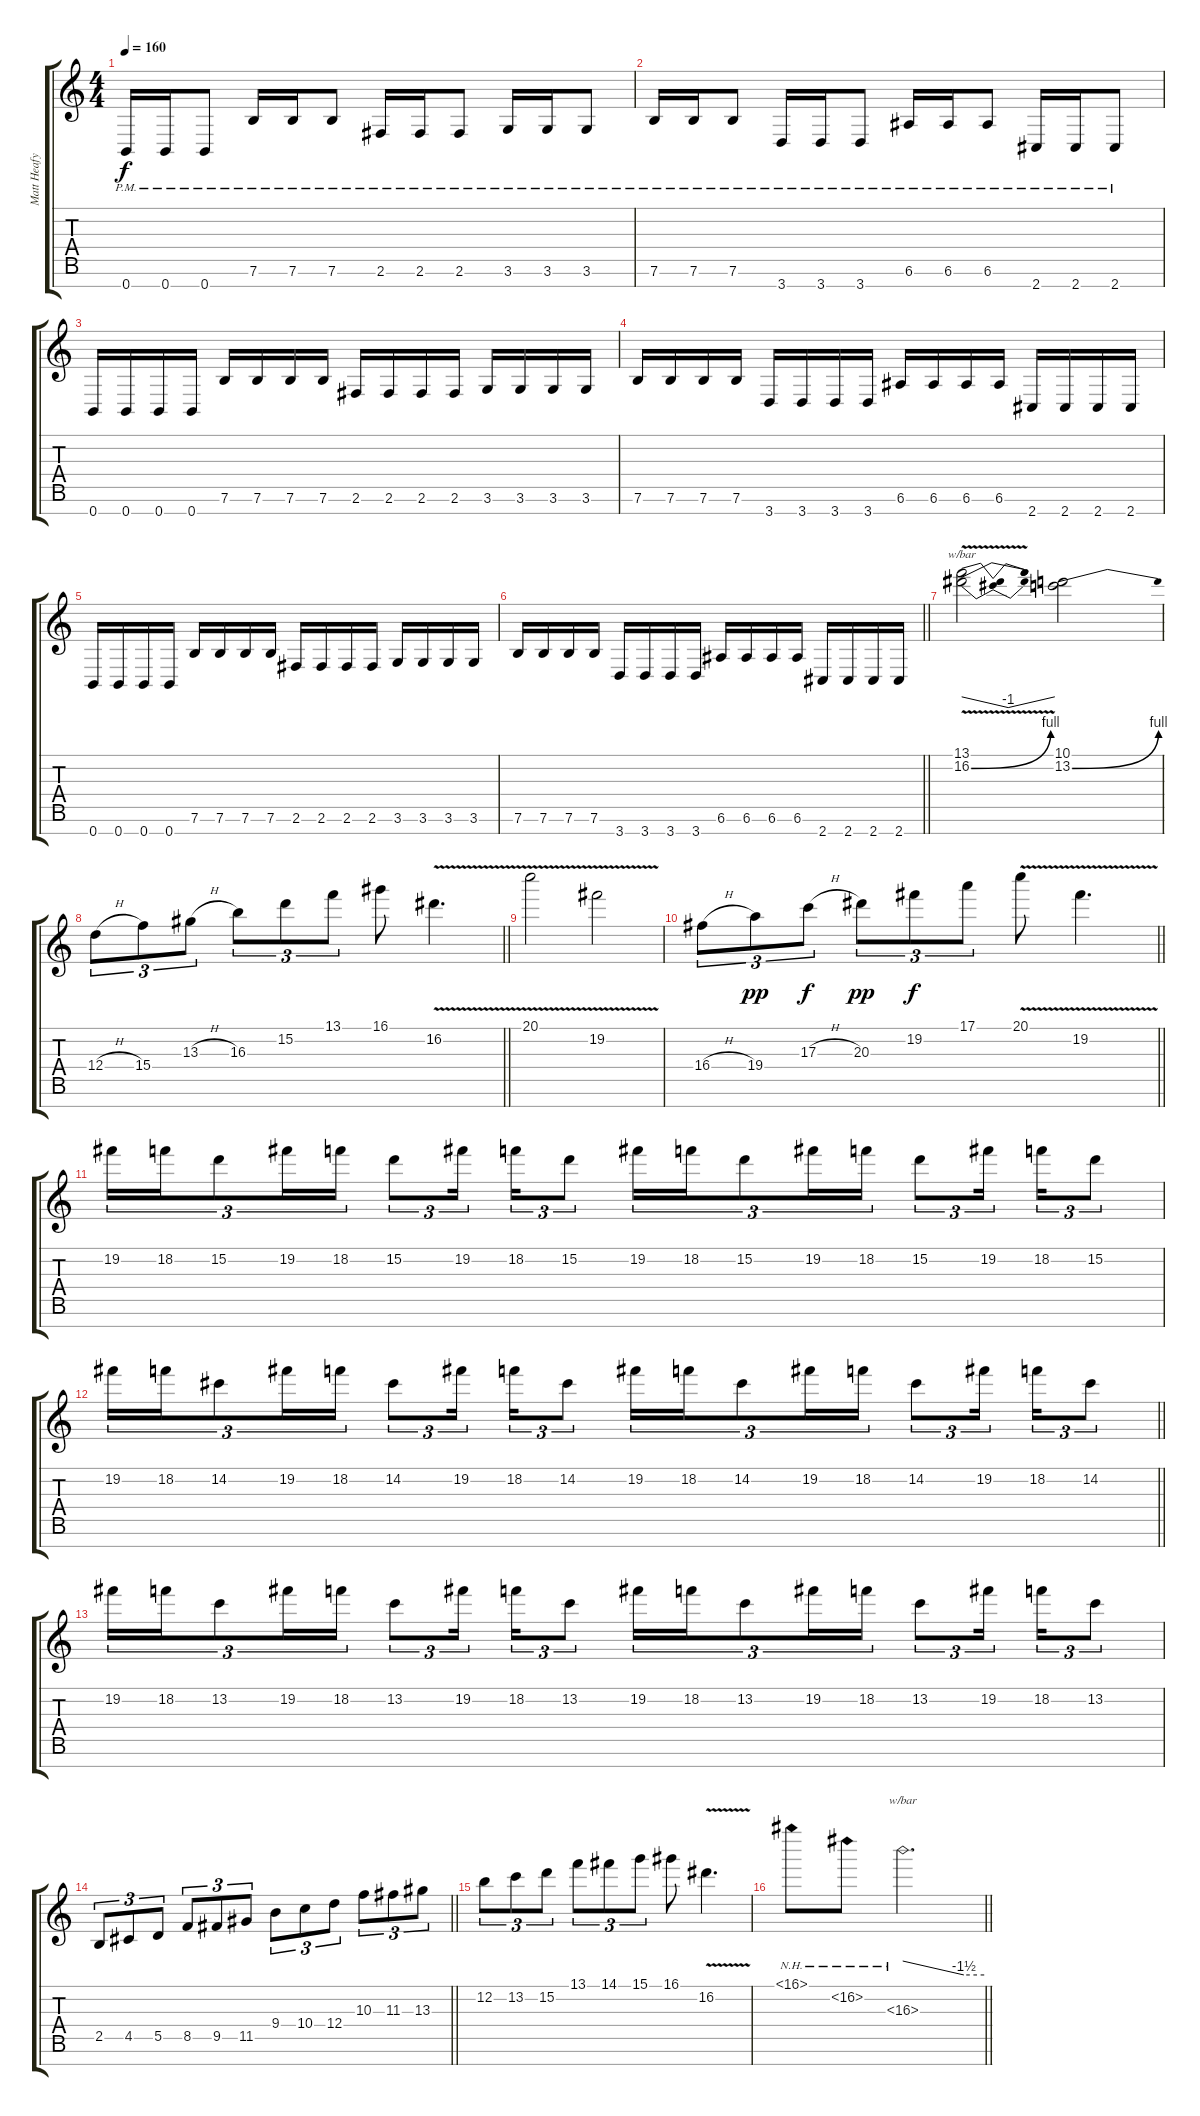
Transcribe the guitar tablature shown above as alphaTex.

\track ("Matt Heafy" "Matt Heafy") {instrument distortionguitar}
\staff {score tabs}
\tuning (E4 B3 G3 D3 A2 E2 B1) {hide}
\ts (4 4)
\tempo 160
\clef g2
\ks c
0.7{pm}.16{dy f} 0.7{pm}.16 0.7{pm}.8 7.6{pm}.16 7.6{pm}.16 7.6{pm}.8 2.6{pm}.16 2.6{pm}.16 2.6{pm}.8 3.6{pm}.16 3.6{pm}.16 3.6{pm}.8 |
7.6{pm}.16 7.6{pm}.16 7.6{pm}.8 3.7{pm}.16 3.7{pm}.16 3.7{pm}.8 6.6{pm}.16 6.6{pm}.16 6.6{pm}.8 2.7{pm}.16 2.7{pm}.16 2.7{pm}.8 |
0.7.16 0.7.16 0.7.16 0.7.16 7.6.16 7.6.16 7.6.16 7.6.16 2.6.16 2.6.16 2.6.16 2.6.16 3.6.16 3.6.16 3.6.16 3.6.16 |
7.6.16 7.6.16 7.6.16 7.6.16 3.7.16 3.7.16 3.7.16 3.7.16 6.6.16 6.6.16 6.6.16 6.6.16 2.7.16 2.7.16 2.7.16 2.7.16 |
0.7.16 0.7.16 0.7.16 0.7.16 7.6.16 7.6.16 7.6.16 7.6.16 2.6.16 2.6.16 2.6.16 2.6.16 3.6.16 3.6.16 3.6.16 3.6.16 |
\barLineRight lightlight
7.6.16 7.6.16 7.6.16 7.6.16 3.7.16 3.7.16 3.7.16 3.7.16 6.6.16 6.6.16 6.6.16 6.6.16 2.7.16 2.7.16 2.7.16 2.7.16 |
\section ("" "")
(13.1 16.2{be (bend 0 0 60 4) v}).2{tbe (dip default 0 0 30 -4 60 0)} (10.1 13.2{be (bend 0 0 60 4)}).2 |
\barLineRight lightlight
12.4{h}.8{tu (3 2)} 15.4.8{tu (3 2)} 13.3{h}.8{tu (3 2)} 16.3.8{tu (3 2)} 15.2.8{tu (3 2)} 13.1.8{tu (3 2)} 16.1.8 16.2{v}.4{d} |
20.1{v}.2 19.2{v}.2 |
\barLineRight lightlight
16.4{h}.8{tu (3 2)} 19.4.8{tu (3 2) dy pp} 17.3{h}.8{tu (3 2) dy f} 20.3.8{tu (3 2) dy pp} 19.2.8{tu (3 2) dy f} 17.1.8{tu (3 2)} 20.1{v}.8 19.2{v}.4{d} |
19.2.16{tu (3 2)} 18.2.16{tu (3 2)} 15.2.8{tu (3 2)} 19.2.16{tu (3 2)} 18.2.16{tu (3 2)} 15.2.8{tu (3 2)} 19.2.16{tu (3 2) beam splitsecondary} 18.2.16{tu (3 2)} 15.2.8{tu (3 2)} 19.2.16{tu (3 2)} 18.2.16{tu (3 2)} 15.2.8{tu (3 2)} 19.2.16{tu (3 2)} 18.2.16{tu (3 2)} 15.2.8{tu (3 2)} 19.2.16{tu (3 2) beam splitsecondary} 18.2.16{tu (3 2)} 15.2.8{tu (3 2)} |
\barLineRight lightlight
19.2.16{tu (3 2)} 18.2.16{tu (3 2)} 14.2.8{tu (3 2)} 19.2.16{tu (3 2)} 18.2.16{tu (3 2)} 14.2.8{tu (3 2)} 19.2.16{tu (3 2) beam splitsecondary} 18.2.16{tu (3 2)} 14.2.8{tu (3 2)} 19.2.16{tu (3 2)} 18.2.16{tu (3 2)} 14.2.8{tu (3 2)} 19.2.16{tu (3 2)} 18.2.16{tu (3 2)} 14.2.8{tu (3 2)} 19.2.16{tu (3 2) beam splitsecondary} 18.2.16{tu (3 2)} 14.2.8{tu (3 2)} |
19.2.16{tu (3 2)} 18.2.16{tu (3 2)} 13.2.8{tu (3 2)} 19.2.16{tu (3 2)} 18.2.16{tu (3 2)} 13.2.8{tu (3 2)} 19.2.16{tu (3 2) beam splitsecondary} 18.2.16{tu (3 2)} 13.2.8{tu (3 2)} 19.2.16{tu (3 2)} 18.2.16{tu (3 2)} 13.2.8{tu (3 2)} 19.2.16{tu (3 2)} 18.2.16{tu (3 2)} 13.2.8{tu (3 2)} 19.2.16{tu (3 2) beam splitsecondary} 18.2.16{tu (3 2)} 13.2.8{tu (3 2)} |
\barLineRight lightlight
2.5.8{tu (3 2)} 4.5.8{tu (3 2)} 5.5.8{tu (3 2)} 8.5.8{tu (3 2)} 9.5.8{tu (3 2)} 11.5.8{tu (3 2)} 9.4.8{tu (3 2)} 10.4.8{tu (3 2)} 12.4.8{tu (3 2)} 10.3.8{tu (3 2)} 11.3.8{tu (3 2)} 13.3.8{tu (3 2)} |
12.2.8{tu (3 2)} 13.2.8{tu (3 2)} 15.2.8{tu (3 2)} 13.1.8{tu (3 2)} 14.1.8{tu (3 2)} 15.1.8{tu (3 2)} 16.1.8 16.2{v}.4{d} |
\barLineRight lightlight
16.1{nh}.8 16.2{nh}.8 16.3{nh}.2{d tbe (custom default 0 0 45 -6 60 -6)}
